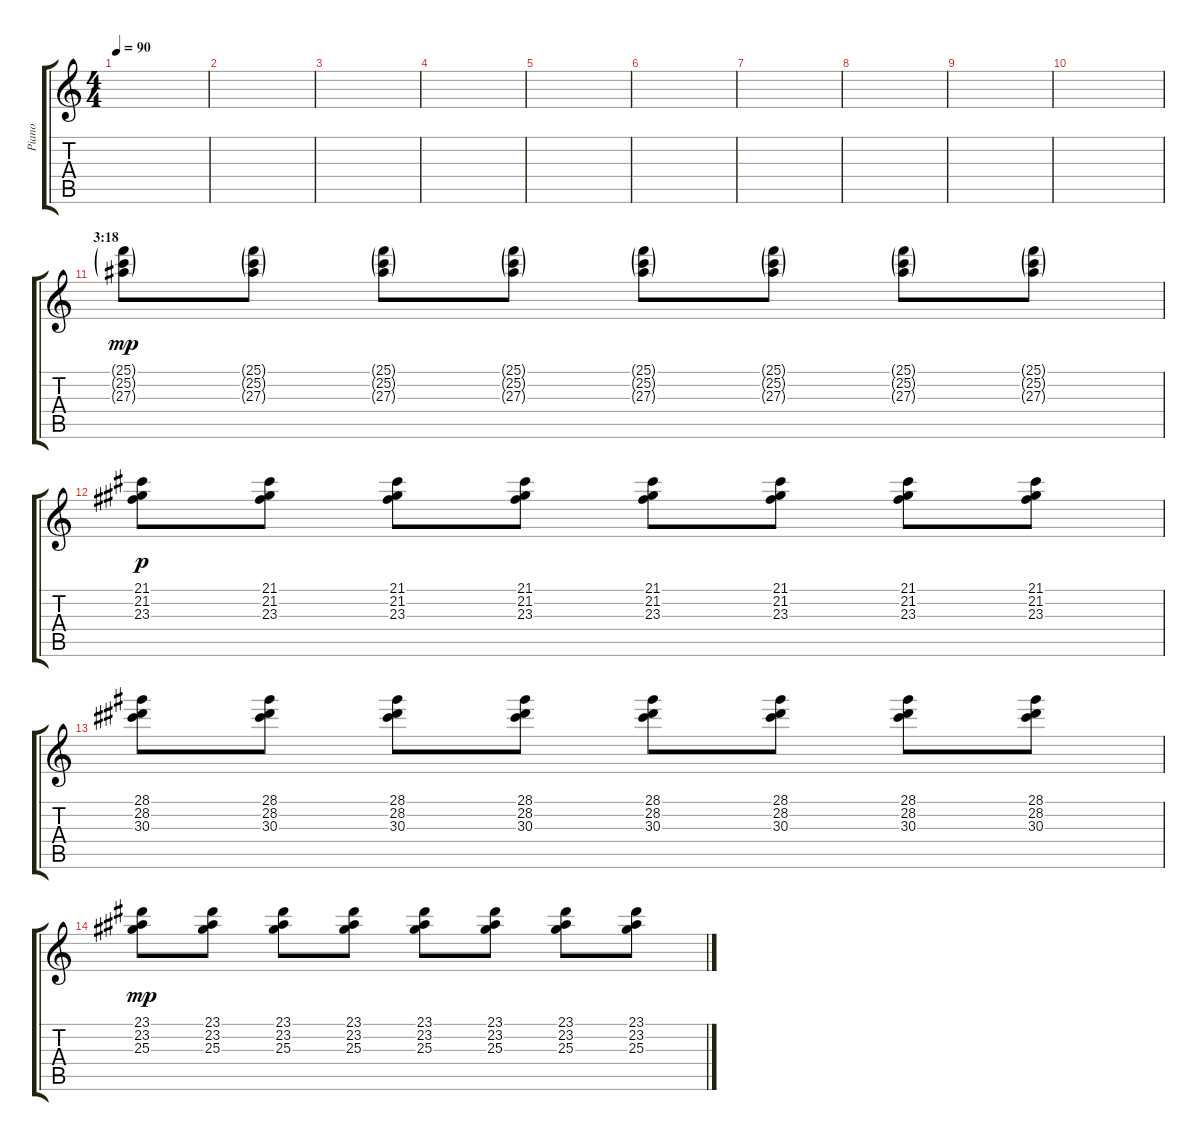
\track ("Piano" "Piano") {instrument acousticgrandpiano}
\staff {score tabs}
\tuning (E4 B3 G3 D3 A2 E2) {hide}
\ts (4 4)
\tempo 90
\clef g2
\ks c
|
|
|
|
|
|
|
|
|
|
\section ("" "3:18")
(25.1{g} 25.2{g} 27.3{g}).8{dy mp} (25.1{g} 25.2{g} 27.3{g}).8 (25.1{g} 25.2{g} 27.3{g}).8 (25.1{g} 25.2{g} 27.3{g}).8 (25.1{g} 25.2{g} 27.3{g}).8 (25.1{g} 25.2{g} 27.3{g}).8 (25.1{g} 25.2{g} 27.3{g}).8 (25.1{g} 25.2{g} 27.3{g}).8 |
(21.1 21.2 23.3).8{dy p} (21.1 21.2 23.3).8 (21.1 21.2 23.3).8 (21.1 21.2 23.3).8 (21.1 21.2 23.3).8 (21.1 21.2 23.3).8 (21.1 21.2 23.3).8 (21.1 21.2 23.3).8 |
(28.1 28.2 30.3).8 (28.1 28.2 30.3).8 (28.1 28.2 30.3).8 (28.1 28.2 30.3).8 (28.1 28.2 30.3).8 (28.1 28.2 30.3).8 (28.1 28.2 30.3).8 (28.1 28.2 30.3).8 |
(23.1 23.2 25.3).8{dy mp} (23.1 23.2 25.3).8 (23.1 23.2 25.3).8 (23.1 23.2 25.3).8 (23.1 23.2 25.3).8 (23.1 23.2 25.3).8 (23.1 23.2 25.3).8 (23.1 23.2 25.3).8
